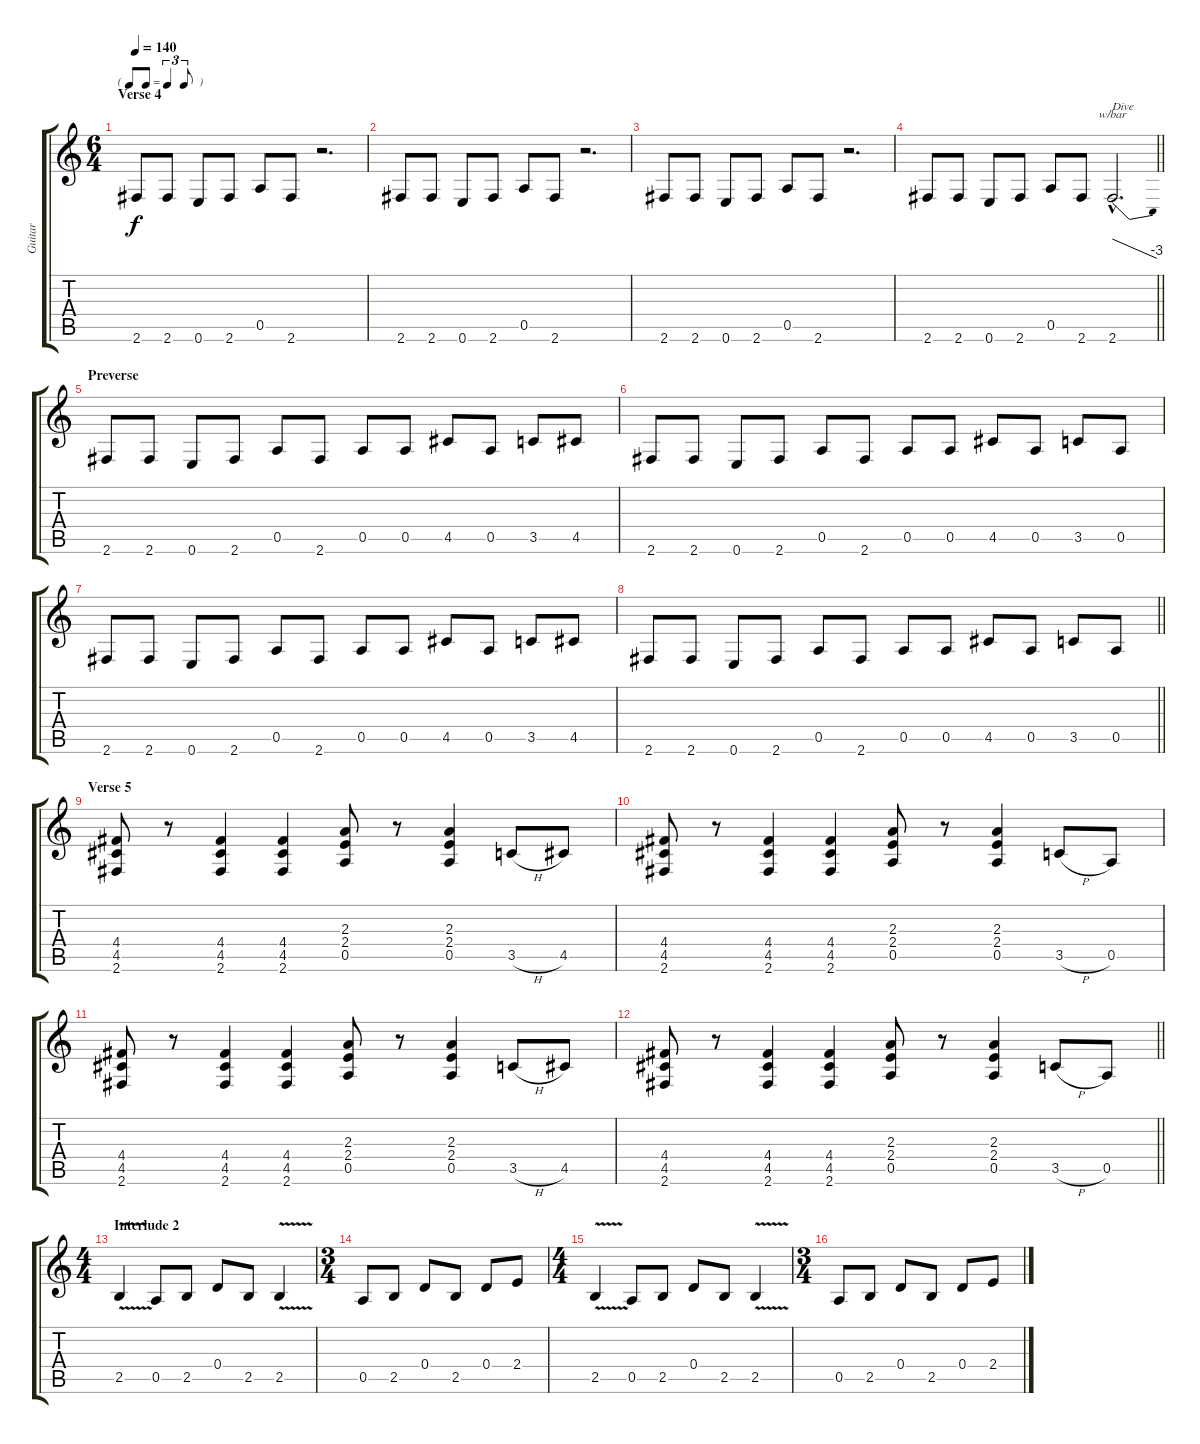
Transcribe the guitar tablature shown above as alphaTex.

\track ("Guitar" "Guitar") {instrument distortionguitar}
\staff {score tabs}
\tuning (E4 B3 G3 D3 A2 E2) {hide}
\ts (6 4)
\tf triplet8th
\section ("" "Verse 4")
\tempo 140
\clef g2
\ks c
2.6.8{dy f} 2.6.8 0.6.8 2.6.8 0.5.8 2.6.8 r.2{d} |
2.6.8 2.6.8 0.6.8 2.6.8 0.5.8 2.6.8 r.2{d} |
2.6.8 2.6.8 0.6.8 2.6.8 0.5.8 2.6.8 r.2{d} |
\barLineRight lightlight
2.6.8 2.6.8 0.6.8 2.6.8 0.5.8 2.6.8 2.6{hac}.2{d tbe (dive default 0 0 60 -12) txt "Dive"} |
\section ("" "Preverse")
2.6.8 2.6.8 0.6.8 2.6.8 0.5.8 2.6.8 0.5.8 0.5.8 4.5.8 0.5.8 3.5.8 4.5.8 |
2.6.8 2.6.8 0.6.8 2.6.8 0.5.8 2.6.8 0.5.8 0.5.8 4.5.8 0.5.8 3.5.8 0.5.8 |
2.6.8 2.6.8 0.6.8 2.6.8 0.5.8 2.6.8 0.5.8 0.5.8 4.5.8 0.5.8 3.5.8 4.5.8 |
\barLineRight lightlight
2.6.8 2.6.8 0.6.8 2.6.8 0.5.8 2.6.8 0.5.8 0.5.8 4.5.8 0.5.8 3.5.8 0.5.8 |
\section ("" "Verse 5")
(4.4 4.5 2.6).8 r.8 (4.4 4.5 2.6).4 (4.4 4.5 2.6).4 (2.3 2.4 0.5).8 r.8 (2.3 2.4 0.5).4 3.5{h}.8 4.5.8 |
(4.4 4.5 2.6).8 r.8 (4.4 4.5 2.6).4 (4.4 4.5 2.6).4 (2.3 2.4 0.5).8 r.8 (2.3 2.4 0.5).4 3.5{h}.8 0.5.8 |
(4.4 4.5 2.6).8 r.8 (4.4 4.5 2.6).4 (4.4 4.5 2.6).4 (2.3 2.4 0.5).8 r.8 (2.3 2.4 0.5).4 3.5{h}.8 4.5.8 |
\barLineRight lightlight
(4.4 4.5 2.6).8 r.8 (4.4 4.5 2.6).4 (4.4 4.5 2.6).4 (2.3 2.4 0.5).8 r.8 (2.3 2.4 0.5).4 3.5{h}.8 0.5.8 |
\ts (4 4)
\section ("" "Interlude 2")
2.5{v}.4 0.5.8 2.5.8 0.4.8 2.5.8 2.5{v}.4 |
\ts (3 4)
0.5.8 2.5.8 0.4.8 2.5.8 0.4.8 2.4.8 |
\ts (4 4)
2.5{v}.4 0.5.8 2.5.8 0.4.8 2.5.8 2.5{v}.4 |
\ts (3 4)
0.5.8 2.5.8 0.4.8 2.5.8 0.4.8 2.4.8
